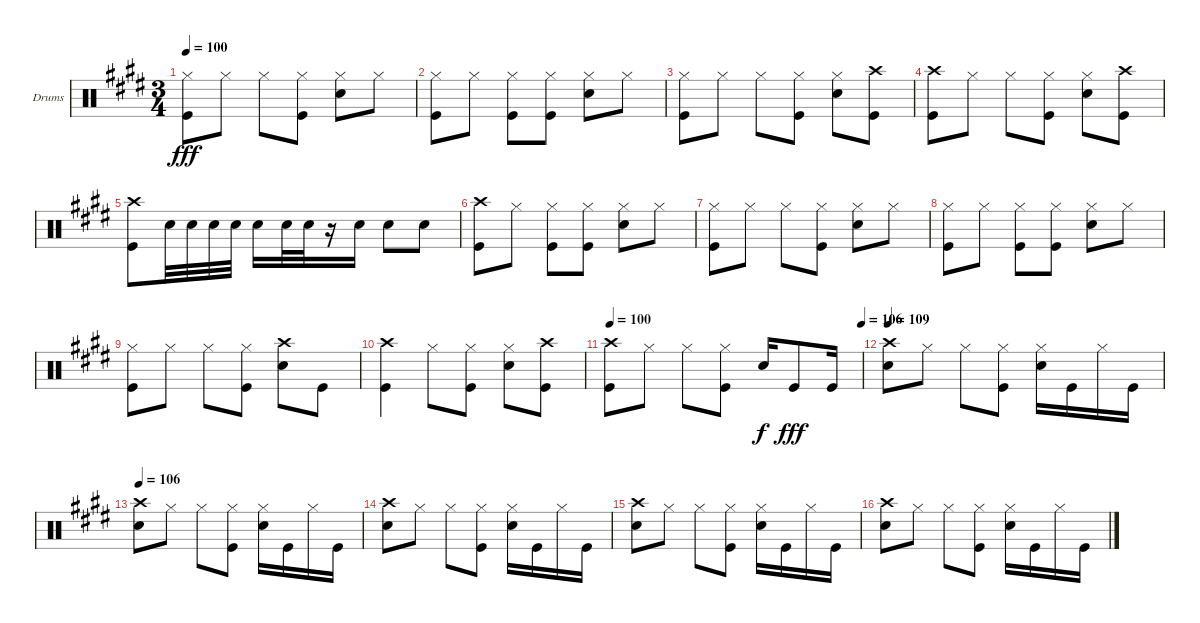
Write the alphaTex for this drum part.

\bracketExtendMode groupsimilarinstruments
\firstSystemTrackNameOrientation horizontal
\otherSystemsTrackNameOrientation horizontal
\track ("Drumkit" "Drums") {instrument percussion}
\staff {score}
\articulation defaults
\ts (3 4)
\tempo 100
\clef neutral
\scale
1.06557
\ks e
("Hi-Hat (closed)" "Kick (hit)").8{dy fff} "Hi-Hat (closed)".8 "Hi-Hat (closed)".8 ("Kick (hit)" "Hi-Hat (closed)").8 ("Hi-Hat (closed)" "Snare (hit) 2").8 "Hi-Hat (closed)".8 |
\scale
0.934426 ("Hi-Hat (closed)" "Kick (hit)").8 "Hi-Hat (closed)".8 ("Kick (hit)" "Hi-Hat (closed)").8 ("Kick (hit)" "Hi-Hat (closed)").8 ("Hi-Hat (closed)" "Snare (hit) 2").8 "Hi-Hat (closed)".8 |
\scale
1.06557 ("Hi-Hat (closed)" "Kick (hit)").8 "Hi-Hat (closed)".8 "Hi-Hat (closed)".8 ("Kick (hit)" "Hi-Hat (closed)").8 ("Hi-Hat (closed)" "Snare (hit) 2").8 ("Crash high (hit)" "Kick (hit)").8 |
\scale
0.934426 ("Kick (hit)" "Crash high (hit)").8 "Hi-Hat (closed)".8 "Hi-Hat (closed)".8 ("Kick (hit)" "Hi-Hat (closed)").8 ("Snare (hit) 2" "Hi-Hat (closed)").8 ("Kick (hit)" "Crash high (hit)").8 |
\scale
1.06557 ("Kick (hit)" "Crash high (hit)").8 "Snare (hit) 2".32 "Snare (hit) 2".32 "Snare (hit) 2".32 "Snare (hit) 2".32 "Snare (hit) 2".16 "Snare (hit) 2".32 "Snare (hit) 2".32 r.16 "Snare (hit) 2".16 "Snare (hit) 2".8 "Snare (hit) 2".8 |
\scale
0.934426 ("Crash high (hit)" "Kick (hit)").8 "Hi-Hat (closed)".8 ("Kick (hit)" "Hi-Hat (closed)").8 ("Kick (hit)" "Hi-Hat (closed)").8 ("Snare (hit) 2" "Hi-Hat (closed)").8 "Hi-Hat (closed)".8 |
\scale
1.06557 ("Hi-Hat (closed)" "Kick (hit)").8 "Hi-Hat (closed)".8 "Hi-Hat (closed)".8 ("Kick (hit)" "Hi-Hat (closed)").8 ("Hi-Hat (closed)" "Snare (hit) 2").8 "Hi-Hat (closed)".8 |
\scale
0.934426 ("Hi-Hat (closed)" "Kick (hit)").8 "Hi-Hat (closed)".8 ("Kick (hit)" "Hi-Hat (closed)").8 ("Kick (hit)" "Hi-Hat (closed)").8 ("Hi-Hat (closed)" "Snare (hit) 2").8 "Hi-Hat (closed)".8 |
\scale
1.06557 ("Kick (hit)" "Hi-Hat (closed)").8 "Hi-Hat (closed)".8 "Hi-Hat (closed)".8 ("Kick (hit)" "Hi-Hat (closed)").8 ("Snare (hit) 2" "Crash high (hit)").8 "Kick (hit)".8 |
\scale
0.934426 ("Kick (hit)" "Crash high (hit)").4 "Hi-Hat (closed)".8 ("Kick (hit)" "Hi-Hat (closed)").8 ("Hi-Hat (closed)" "Snare (hit) 2").8 ("Kick (hit)" "Crash high (hit)").8 |
\tempo 100
\tempo (106 1)
\scale
1.06557 ("Kick (hit)" "Crash high (hit)").8 "Hi-Hat (closed)".8 "Hi-Hat (closed)".8 ("Kick (hit)" "Hi-Hat (closed)").8 "Snare (hit) 2".16{dy f} "Kick (hit)".8{dy fff} "Kick (hit)".16 |
\tempo 109
\scale
0.934426 ("Snare (hit) 2" "Crash high (hit)").8 "Hi-Hat (closed)".8 "Hi-Hat (closed)".8 ("Kick (hit)" "Hi-Hat (closed)").8 ("Snare (hit) 2" "Hi-Hat (closed)").16 "Kick (hit)".16 "Hi-Hat (closed)".16 "Kick (hit)".16 |
\tempo 106
\scale
1.06557 ("Snare (hit) 2" "Crash high (hit)").8 "Hi-Hat (closed)".8 "Hi-Hat (closed)".8 ("Kick (hit)" "Hi-Hat (closed)").8 ("Snare (hit) 2" "Hi-Hat (closed)").16 "Kick (hit)".16 "Hi-Hat (closed)".16 "Kick (hit)".16 |
\scale
0.934426 ("Snare (hit) 2" "Crash high (hit)").8 "Hi-Hat (closed)".8 "Hi-Hat (closed)".8 ("Kick (hit)" "Hi-Hat (closed)").8 ("Snare (hit) 2" "Hi-Hat (closed)").16 "Kick (hit)".16 "Hi-Hat (closed)".16 "Kick (hit)".16 |
\scale
1.06557 ("Snare (hit) 2" "Crash high (hit)").8 "Hi-Hat (closed)".8 "Hi-Hat (closed)".8 ("Kick (hit)" "Hi-Hat (closed)").8 ("Snare (hit) 2" "Hi-Hat (closed)").16 "Kick (hit)".16 "Hi-Hat (closed)".16 "Kick (hit)".16 |
\scale
0.934426 ("Snare (hit) 2" "Crash high (hit)").8 "Hi-Hat (closed)".8 "Hi-Hat (closed)".8 ("Kick (hit)" "Hi-Hat (closed)").8 ("Snare (hit) 2" "Hi-Hat (closed)").16 "Kick (hit)".16 "Hi-Hat (closed)".16 "Kick (hit)".16
